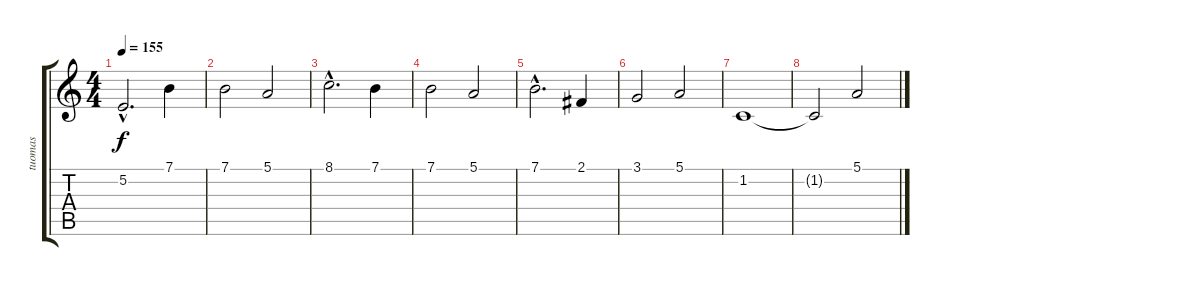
\track ("tuomas" "tuomas") {instrument lead4chiff}
\staff {score tabs}
\tuning (E4 B3 G3 D3 A2 E2) {hide}
\ts (4 4)
\tempo 155
\clef g2
\ks c
5.2{hac}.2{d dy f} 7.1.4 |
7.1.2 5.1.2 |
8.1{hac}.2{d} 7.1.4 |
7.1.2 5.1.2 |
7.1{hac}.2{d} 2.1.4 |
3.1.2 5.1.2 |
1.2.1 |
1.2{t}.2 5.1.2
